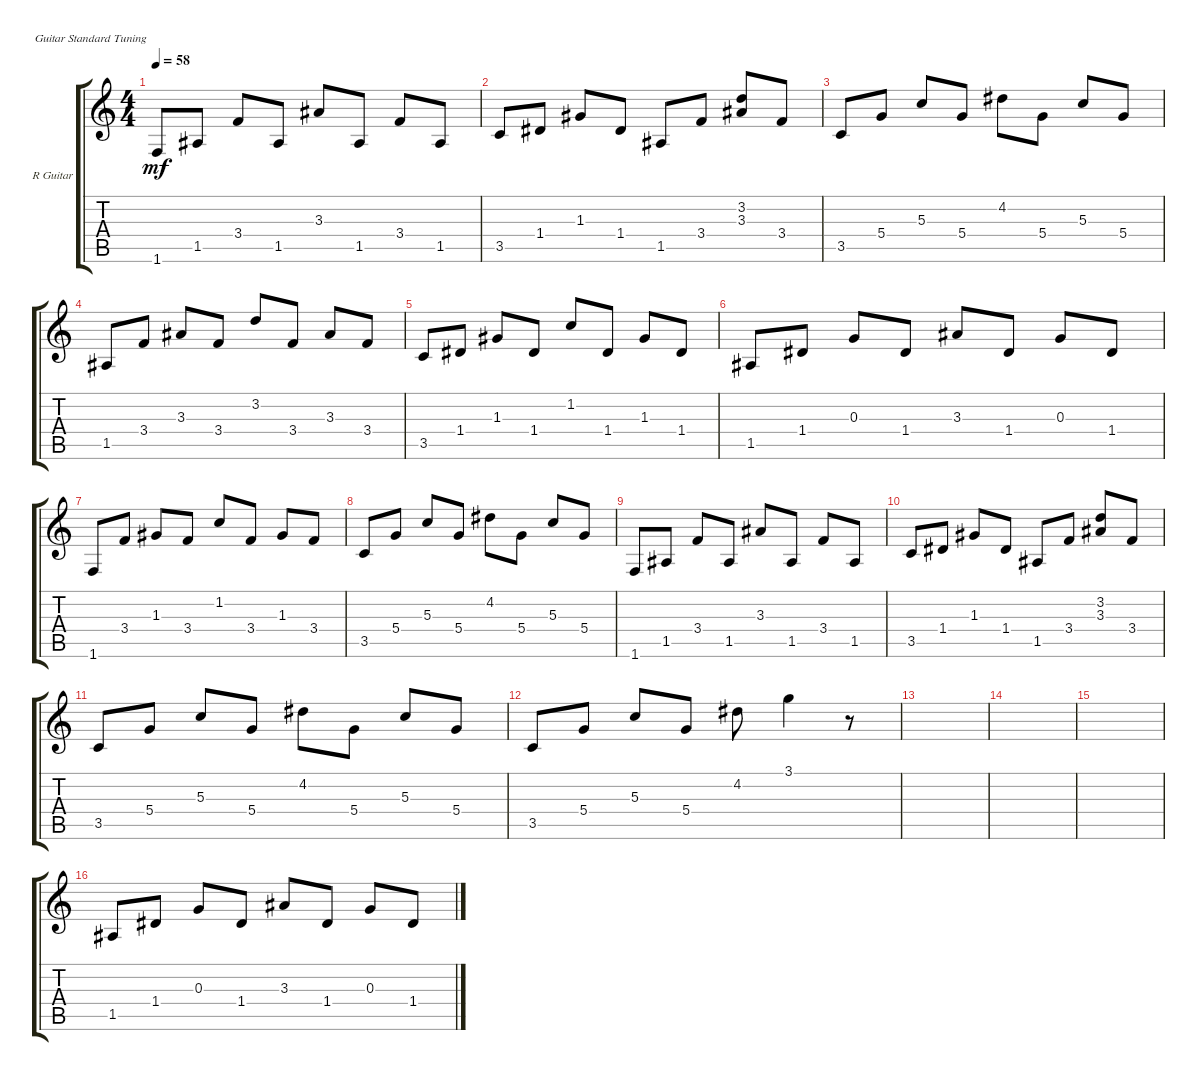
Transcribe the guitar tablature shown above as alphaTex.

\defaultSystemsLayout 4
\bracketExtendMode groupsimilarinstruments
\firstSystemTrackNameOrientation horizontal
\otherSystemsTrackNameOrientation horizontal
\track ("Rhythm Guitar  " "R Guitar") {instrument acousticguitarnylon}
\staff {score tabs}
\tuning (E4 B3 G3 D3 A2 E2)
\ts (4 4)
\tempo 58
\clef g2
\scale
0.333333
\ks c
1.6.8{dy mf} 1.5.8 3.4.8 1.5.8 3.3.8 1.5.8 3.4.8 1.5.8 |
\scale
0.333333 3.5.8 1.4.8 1.3.8 1.4.8 1.5.8 3.4.8 (3.3 3.2).8 3.4.8 |
\scale
0.333333 3.5.8 5.4.8 5.3.8 5.4.8 4.2.8 5.4.8 5.3.8 5.4.8 |
\scale
0.333333 1.5.8 3.4.8 3.3.8 3.4.8 3.2.8 3.4.8 3.3.8 3.4.8 |
\scale
0.333333 3.5.8 1.4.8 1.3.8 1.4.8 1.2.8 1.4.8 1.3.8 1.4.8 |
\scale
0.333333 1.5.8 1.4.8 0.3.8 1.4.8 3.3.8 1.4.8 0.3.8 1.4.8 |
\scale
0.333333 1.6.8 3.4.8 1.3.8 3.4.8 1.2.8 3.4.8 1.3.8 3.4.8 |
3.5.8 5.4.8 5.3.8 5.4.8 4.2.8 5.4.8 5.3.8 5.4.8 |
1.6.8 1.5.8 3.4.8 1.5.8 3.3.8 1.5.8 3.4.8 1.5.8 |
3.5.8 1.4.8 1.3.8 1.4.8 1.5.8 3.4.8 (3.3 3.2).8 3.4.8 |
3.5.8 5.4.8 5.3.8 5.4.8 4.2.8 5.4.8 5.3.8 5.4.8 |
3.5.8 5.4.8 5.3.8 5.4.8 4.2.8 3.1.4 r.8 |
|
|
|
1.5.8 1.4.8 0.3.8 1.4.8 3.3.8 1.4.8 0.3.8 1.4.8
